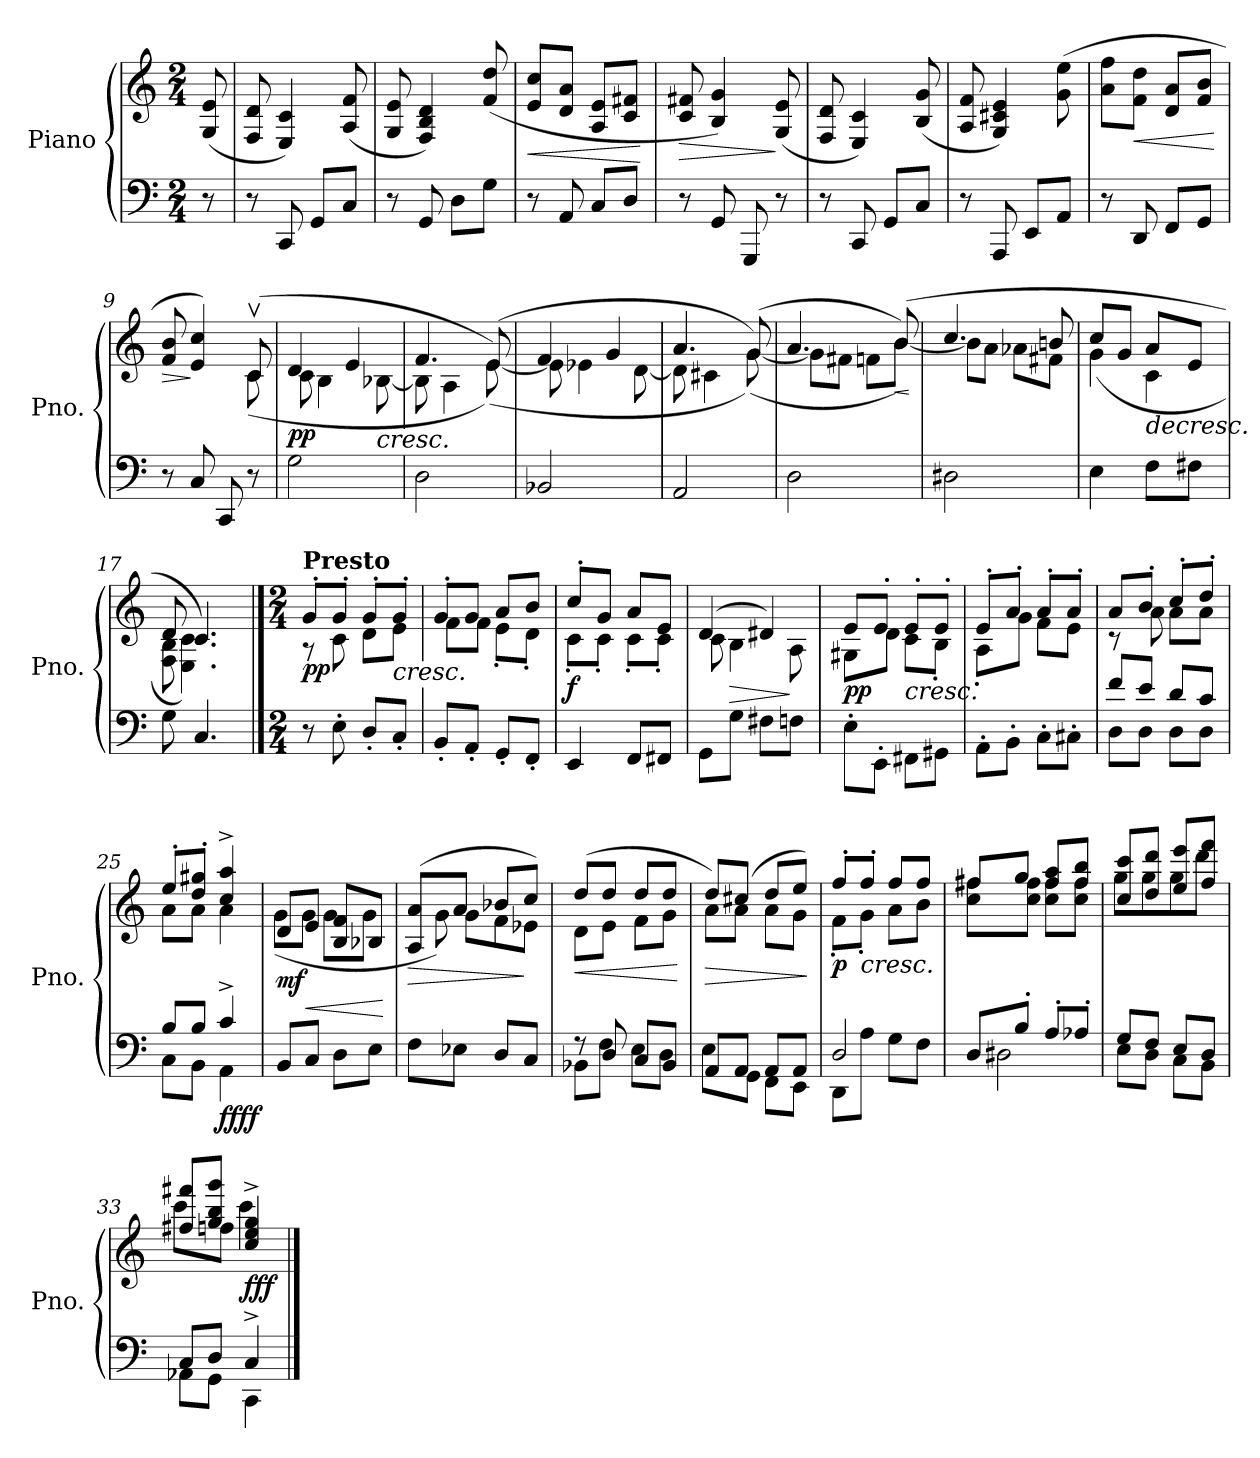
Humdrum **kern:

**kern	**kern	**dynam
*part1	*part1	*part1
*staff2	*staff1	*staff1/2
*I"Piano	*	*
*I'Pno.	*	*
*clefF4	*clefG2	*
*k[]	*k[]	*
*M2/4	*M2/4	*
*MM120	*MM120	*
=1	=1	=1
8r	(>8G/ 8e/	.
=2	=2	=2
8r	8F/ 8d/	.
8CC/	4E/ 4c/)	.
8GG/L	.	.
8C/J	(<8A/ 8f/	.
=3	=3	=3
8r	8G/ 8e/	.
8GG/	4F/ 4B/ 4d/)	.
8D\L	.	.
8G\J	(>8f/ 8dd/	.
=4	=4	=4
!	!	!LO:HP:b
8r	8e/ 8cc/L	<
8AA/	8d/ 8a/J	.
8C/L	8A/ 8e/L	.
8D/J	8c/ 8f#X/J	.
.	.	[
=5	=5	=5
!	!	!LO:HP:b
8r	8c/ 8f#X/	>
8GG/	4B/ 4g/)	.
8GGG/	.	.
8r	(<8G/ 8e/	]
=6	=6	=6
8r	8F/ 8d/	.
8CC/	4E/ 4c/)	.
8GG/L	.	.
8C/J	(<8B/ 8g/	.
=7	=7	=7
8r	8A/ 8f/	.
8AAA/	4G/ 4c#X/ 4e/)	.
8EE/L	.	.
8AA/J	(>8g\ 8ee\	.
!!LO:LB:g=z
=8	=8	=8
8r	8a\ 8ff\L	.
!	!	!LO:HP:b
8DD/	8f\ 8dd\J	<
8FF/L	8d/ 8a/L	.
8GG/J	8f/ 8b/J	.
.	.	[
=9	=9	=9
!	!	!LO:HP:b
*	*^	*
8r	8f/ 8b/	4.ryy	>
8C/	4e/ 4cc/)	.	]
8CC/	.	.	.
8r	(>8cv/	(<8c\	.
=10	=10	=10	=10
!	!	!	!LO:DY:b
2G\	4d/	8c\	pp
.	.	4B\	.
.	4e/	.	.
!	!	!LO:TX:b:i:t=cresc.	!
.	.	[8B-X\	.
=11	=11	=11	=11
2D\	4.f/	8B-\]	.
.	.	4A\	.
.	(>8e/)	(<[8e\)	.
=12	=12	=12	=12
2BB-X/	4f/	8e\]	.
.	.	4e-X\	.
.	4g/	.	.
.	.	[8d\	.
=13	=13	=13	=13
2AA/	4.a/	8d\]	.
.	.	4c#X\	.
.	(>8g/)	(<[8g\)	.
=14	=14	=14	=14
2D\	4.a/	8g\L]	.
.	.	8f#X\J	.
.	.	8fn\L	.
!	!	!	!LO:HP:b
.	(>8b/)	[8b\J)	<
*	*v	*v	*
.	.	[
!!LO:LB:g=z
=15	=15	=15
*	*^	*
2D#X\	4.cc/	8b\L]	.
.	.	8a\J	.
.	.	8a-X\L	.
.	(>8bn/	8f#X\J)	.
=16	=16	=16	=16
4E\	8cc/L	(<4g\	.
.	8g/J	.	.
!	!	!	!LO:HP:b
8F\L	8a/L	4c\	>
8F#X\J	8e/J	.	.
=17	=17	=17	=17
8G\	8d/	8F\ 8B\	.
4.C/	4.c/)	4.E\ 4.c\)	.
==18	==18	==18	==18
*M2/4	*M2/4	*	*
!	!LO:TX:a:B:t=Presto	!	!
!	!	!	!LO:DY:b
8r	8g'/L	8r	pp
8E'\	8g'/J	8c\	]
8D'/L	8g'/L	8d\L	.
!	!LO:TX:b:i:t=cresc.	!	!
8C'/J	8g'/J	8e\J	.
=19	=19	=19	=19
8BB'/L	8g'/L	8f\L	.
8AA'/J	8g/J	8f\J	.
8GG'/L	8a/L	8e'\L	.
8FF'/J	8b/J	8d'\J	.
=20	=20	=20	=20
!	!	!	!LO:DY:b
4EE/	8cc'/L	8c'\L	f
.	8g/J	8c'\J	.
8FF/L	8a/L	8c'\L	.
8FF#X/J	8e/J	8c'\J	.
!!LO:LB:g=z	!!
=21	=21	=21	=21
8GG\L	(>4d/	8c\	.
!	!	!	!LO:HP:b
8G\J	.	4B\	>
8F#X\L	4d#X/)	.	.
8Fn\J	.	8A\	]
=22	=22	=22	=22
!	!	!	!LO:DY:b
8E'\L	8e/L	8G#X\L	pp
8EE'\J	8e'/J	8d\J	.
!	!LO:TX:b:i:t=cresc.	!	!
8FF#X\L	8e'/L	8c\L	.
8GG#X\J	8e'/J	8B'\J	.
=23	=23	=23	=23
8AA'\L	8e'/L	8A'\L	.
8BB'\J	8a'/J	8g\J	.
8C'\L	8a'/L	8f\L	.
8C#X'\J	8a'/J	8e\J	.
=24	=24	=24	=24
*^	*	*	*
8f:/L	8D\L	8a/L	8r	.
8e:/J	8D\J	8b'/J	8a\	.
8d:/L	8D\L	8cc'/L	8a\L	.
8c:/J	8D\J	8dd'/J	8a:\J	.
=25	=25	=25	=25	=25
8B/L	8C\L	8ee'/L	8a\L	.
8B/J	8BB\J	8dd/' 8gg#X/'J	8a\J	.
!	!	!	!	!LO:DY:b=2
!	!	!	!	!LO:DY:n=1:b
4c:^/	4AA\	4cc/^ 4aa/^	4a\	ff ff
=26	=26	=26	=26	=26
!	!	!	!	!LO:DY:b
*v	*v	*	*	*
8BB/L	8d/L	(<8g\L	mf
!	!	!	!LO:HP:b
8C/J	8e/J	8g\J	<
8D\L	8B/ 8f/L	8g\L	.
8E\J	8B-X/J	8g\J	.
*	*v	*v	*
.	.	[
!!LO:LB:g=z
=27	=27	=27
!	!	!LO:HP:b
*	*^	*
8F\L	(>8A/ 8a/L	8g\)	>
8E-X\J	8a/J	8g\L	.
8D/L	8b-X/L	8f\	.
8C/J	8cc/J)	8e-X\J	]
=28	=28	=28	=28
*^	*	*	*
!	!	!	!	!LO:HP:b
8r	8BB-X\L	(>8dd/L	8d\L	<
8D/	8F\J	8dd/J	8e\J	.
8C/L	8E\L	8dd/L	8f\L	.
8BB-/J	8D\J	8dd/J	8g\J	.
*v	*v	*	*	*
*	*v	*v	*
.	.	[
=29	=29	=29
*^	*	*
!	!	!	!LO:HP:b
*	*	*^	*
8AA/L	8E\L	8dd/L)	8a\L	>
8AA/J	8GG\J	(>8cc#X/J	8a\J	.
8AA/L	8FF\L	8dd/L	8a\L	.
8AA/J	8EE\J	8ee/J)	8g\J	.
*v	*v	*	*	*
*	*v	*v	*
.	.	]
=30	=30	=30
*^	*^	*
!	!	!	!	!LO:DY:b
2D/	8DD\L	8ff'/L	8f'\L	p
!	!	!LO:TX:b:i:t=cresc.	!	!
.	8A\J	8ff'/J	8g'\J	.
.	8G\L	8ff/L	8a\L	.
.	8F\J	8ff/J	8b\J	.
=31	=31	=31	=31	=31
8D/L	2D#X\	8ff#X/L	8cc\ 8ff#\L	.
8B'/J	.	8gg/J	8cc\ 8ff#\J	.
8A'/L	.	8ff#/ 8aa/L	8cc\ 8ff#\L	.
8A-X'/J	.	8ff#/ 8bb/J	8cc\ 8ff#\J	.
=32	=32	=32	=32	=32
8G/L	8E\L	8cc/ 8ccc/L	8gg\L	.
8F/J	8D\J	8dd/ 8ddd/J	8gg\	.
8E/L	8C\L	8ee/ 8eee/L	8gg\	.
8D/J	8BB\J	8ff/ 8fff/J	8ddd\J	.
!!LO:PB:g=z	!!
=33	=33	=33	=33	=33
8C/L	8AA-X\L	8ff#X/ 8fff#X/L	8ccc\L	.
8D/J	8GG\J	8gg/ 8bb/ 8ggg/J	8ffn\J	.
!	!	!	!	!LO:DY:b
4C^/	4CC\	4cc/^ 4ee/^ 4gg/^	4ccc\	fff
*v	*v	*	*	*
*	*v	*v	*
==	==	==
*-	*-	*-
